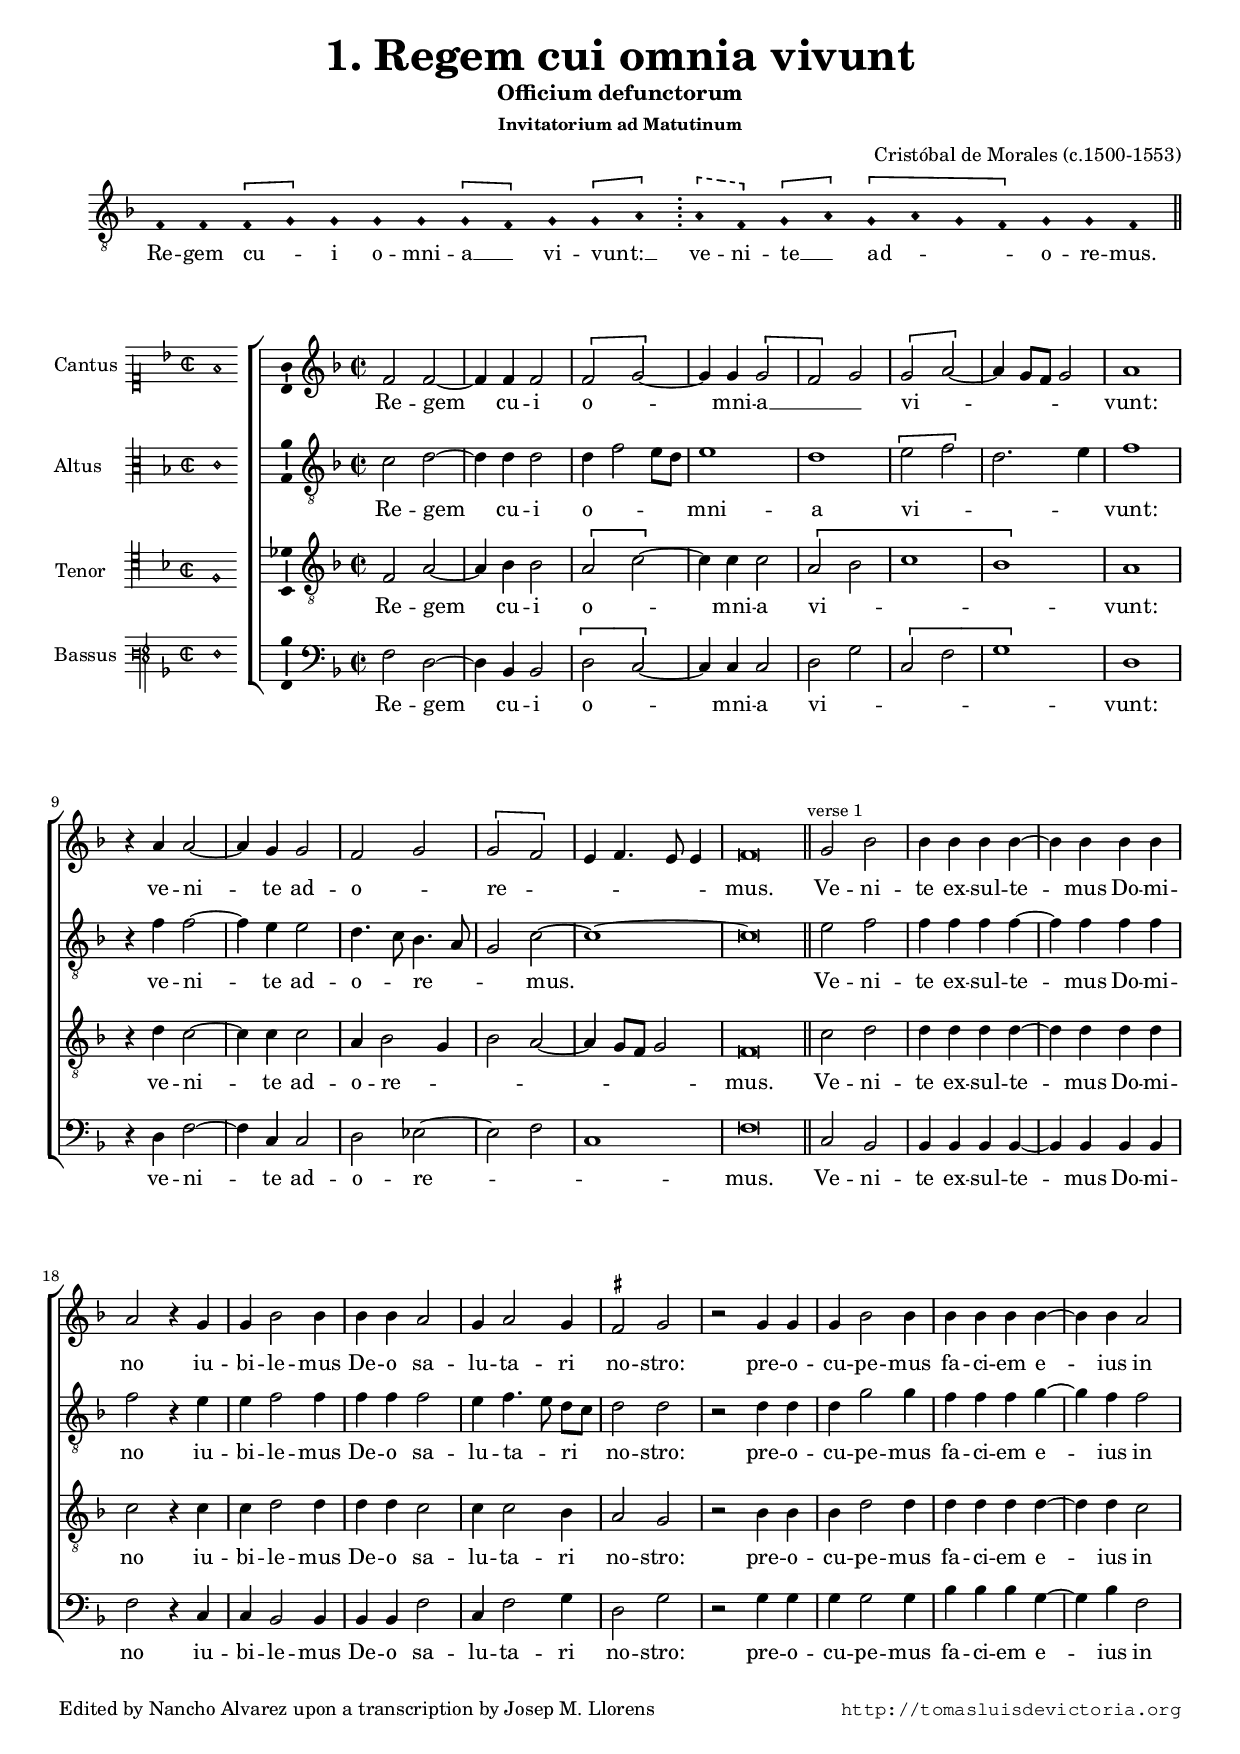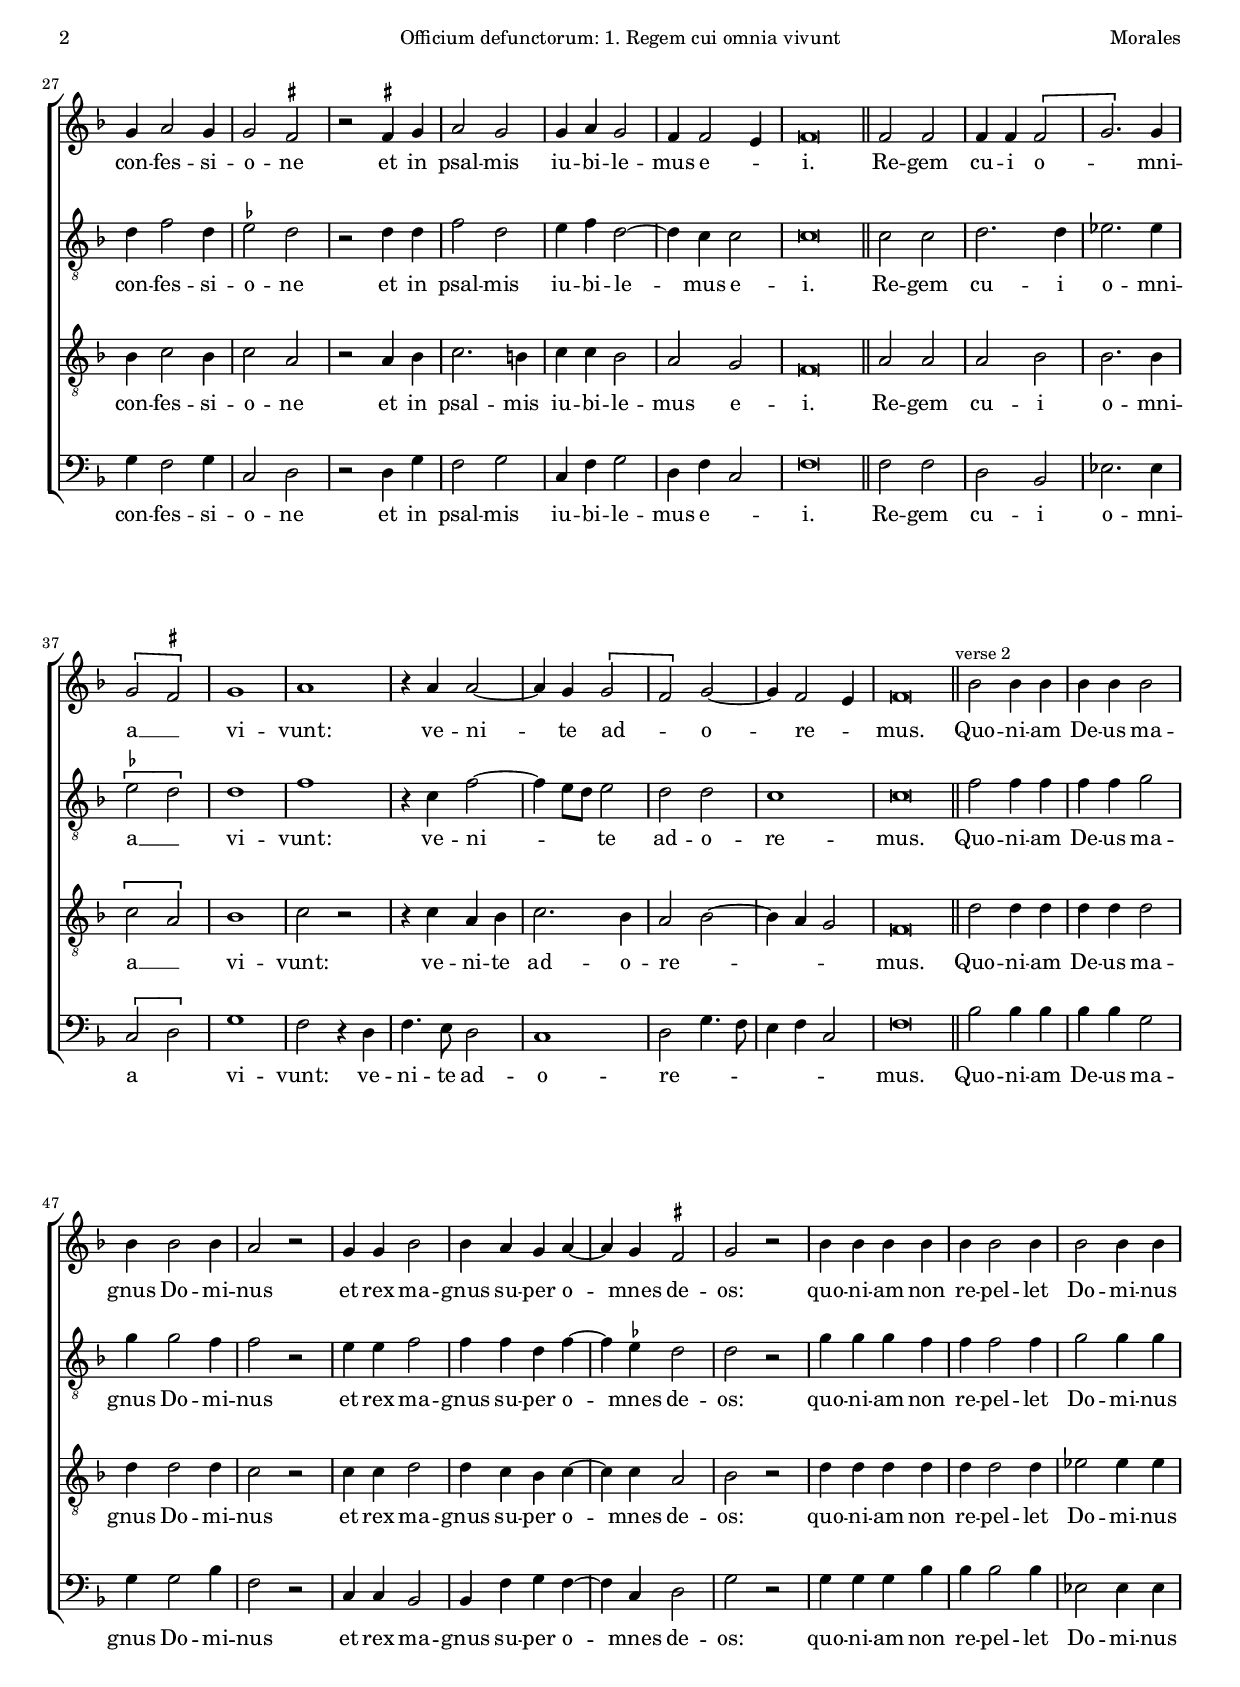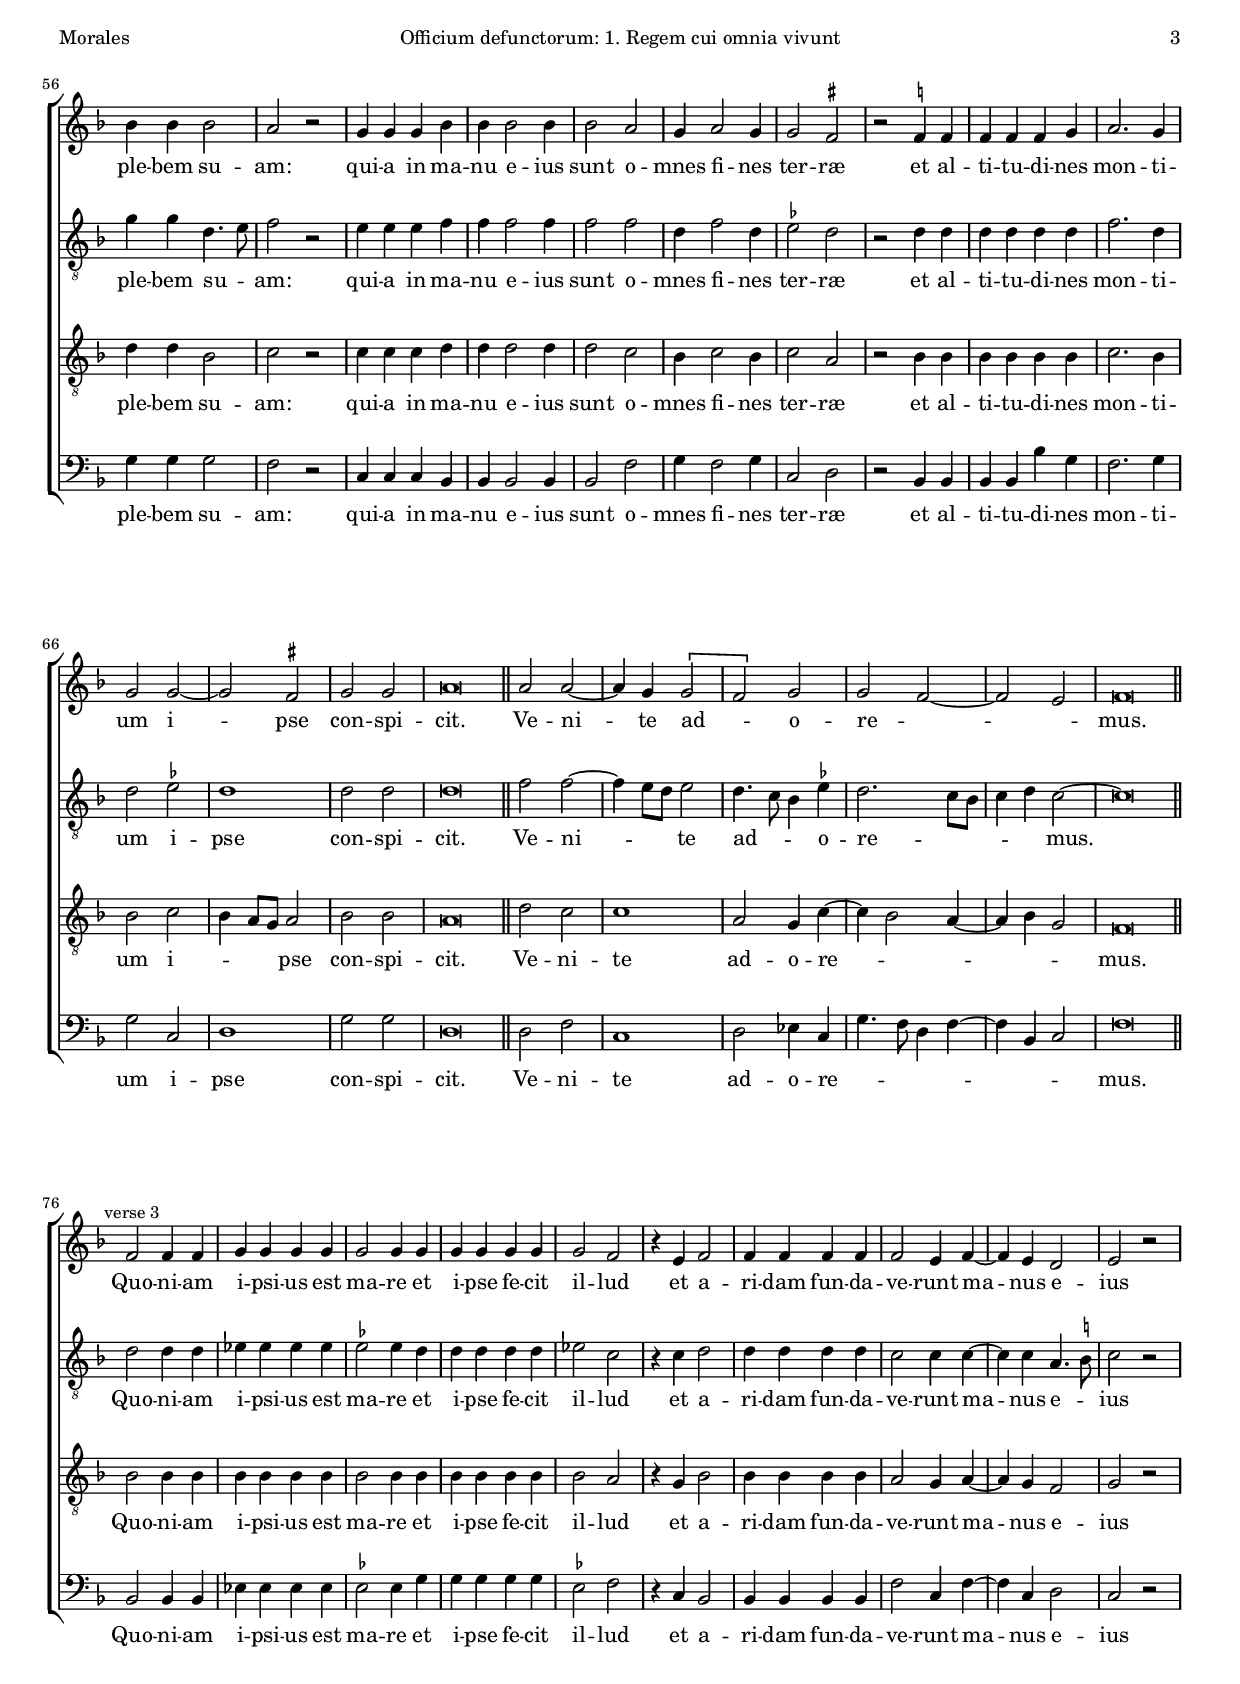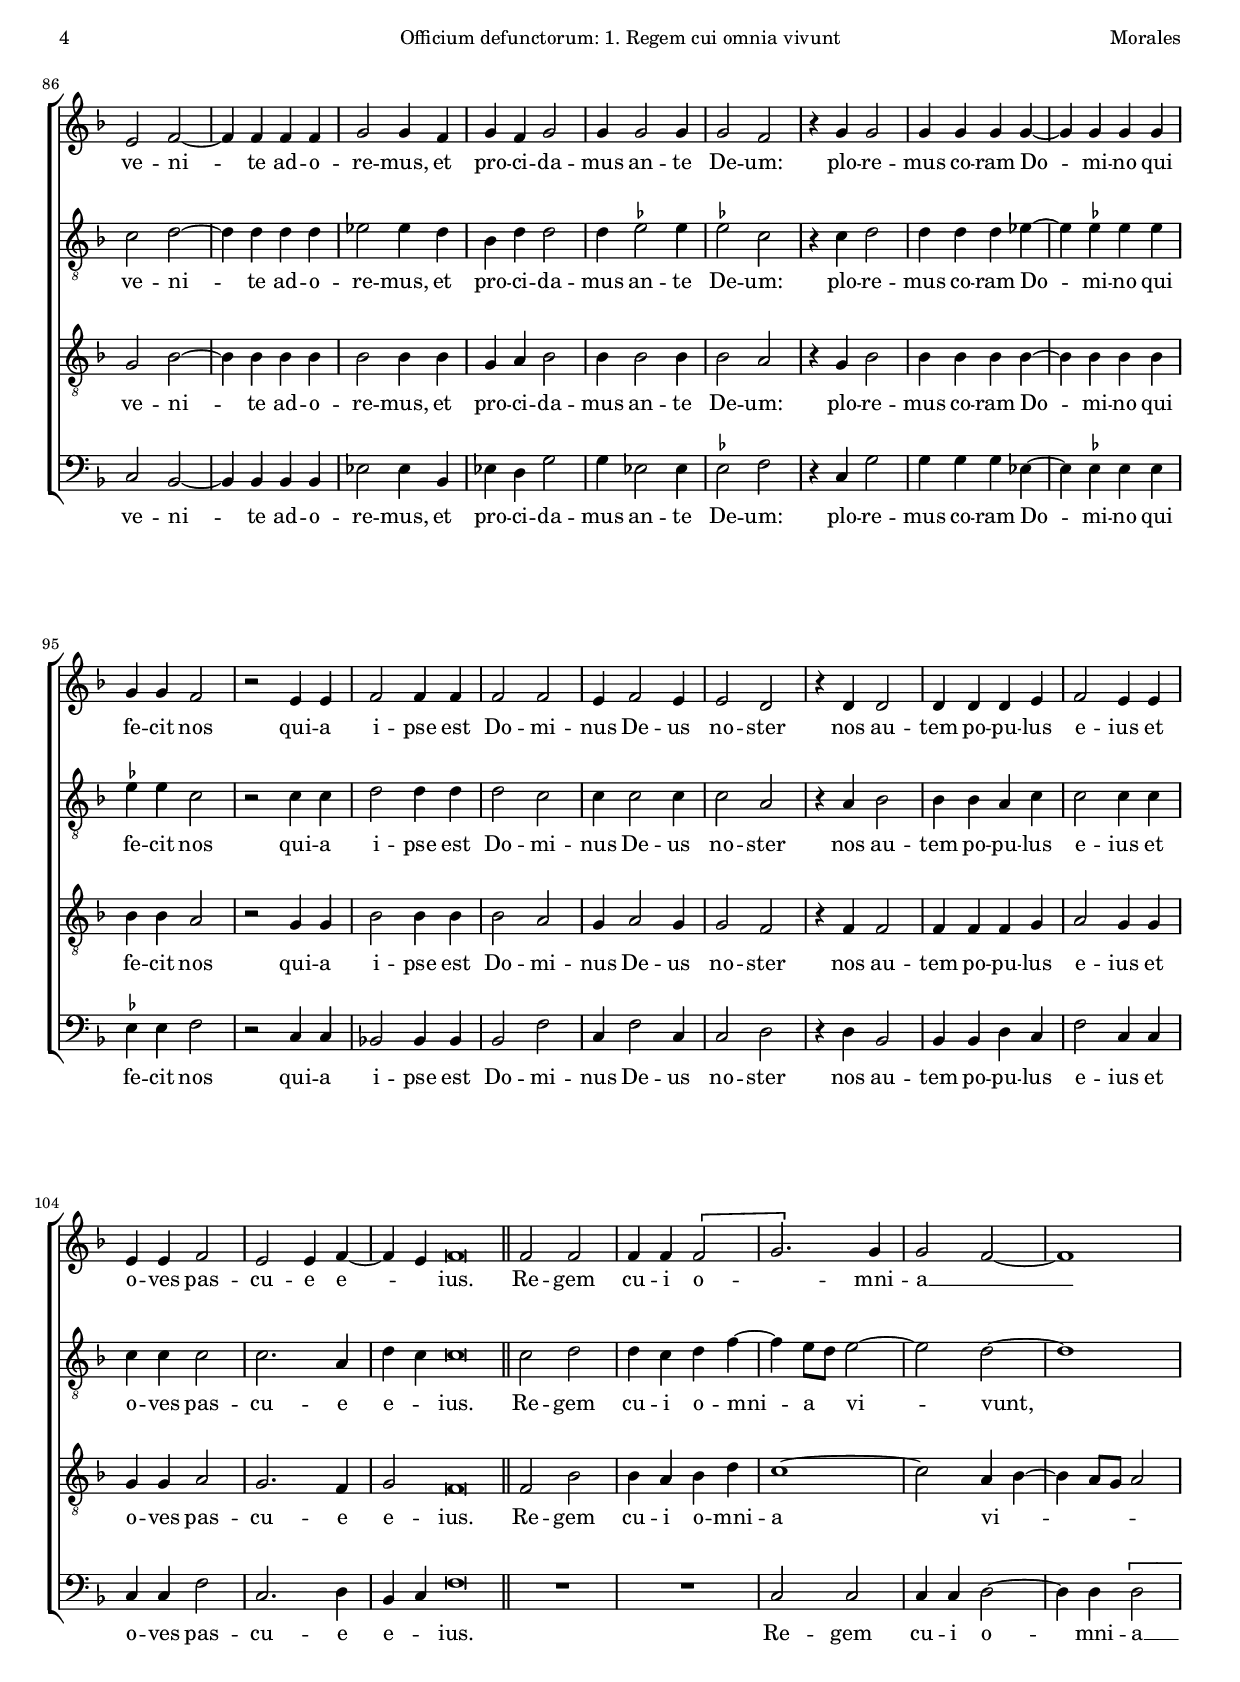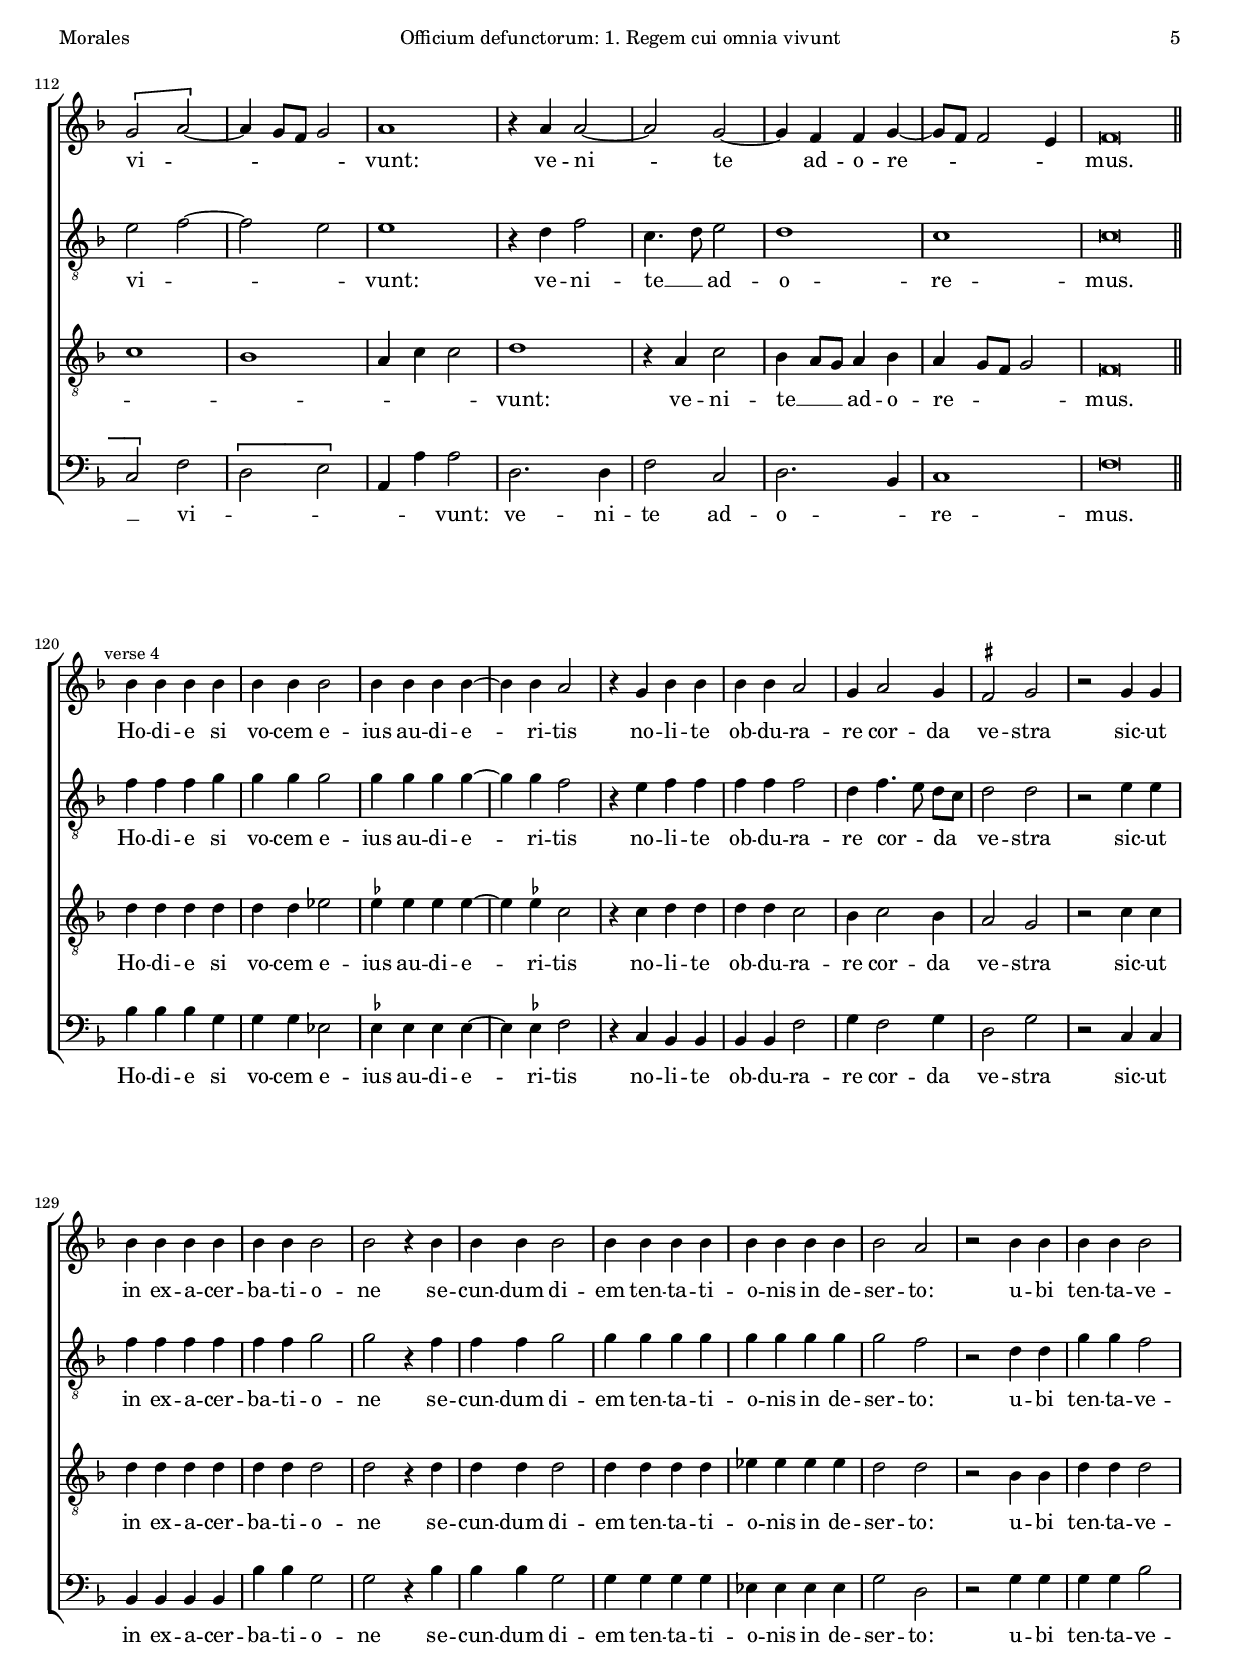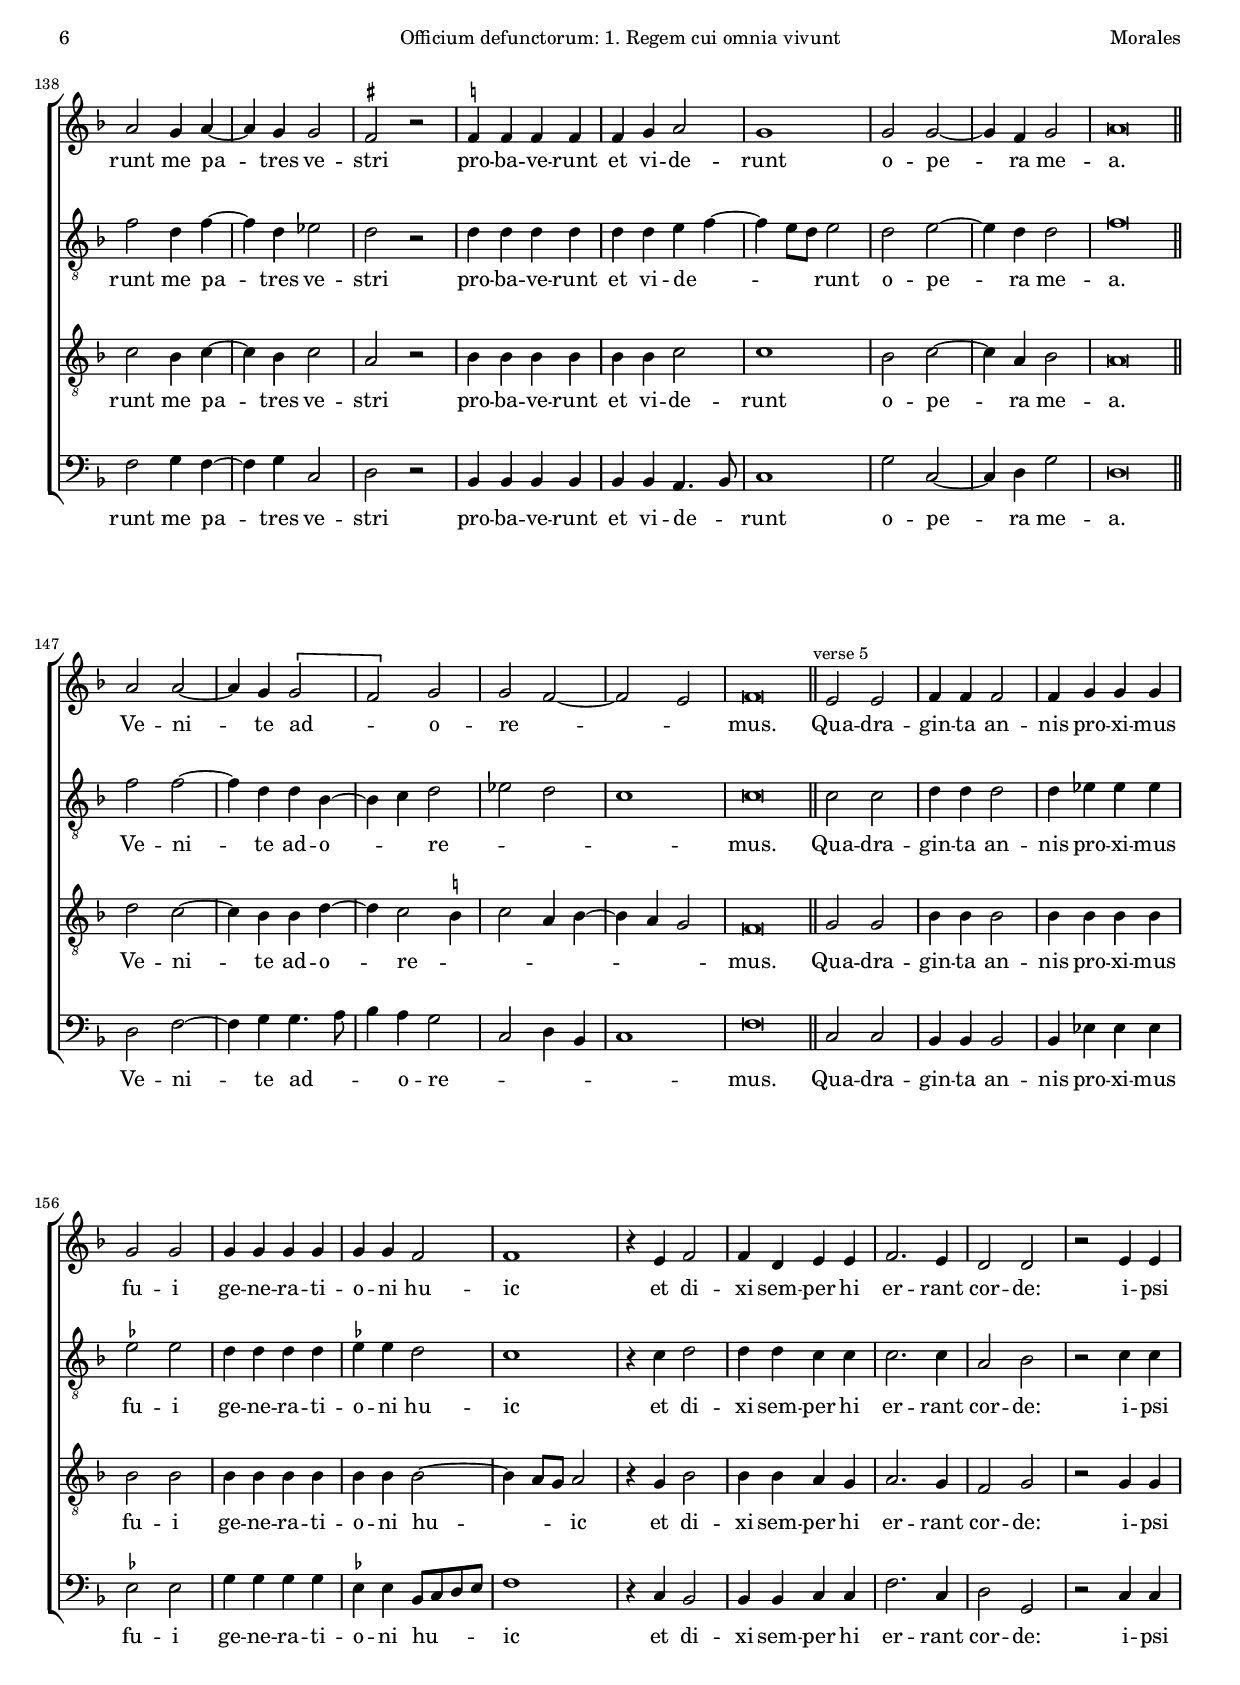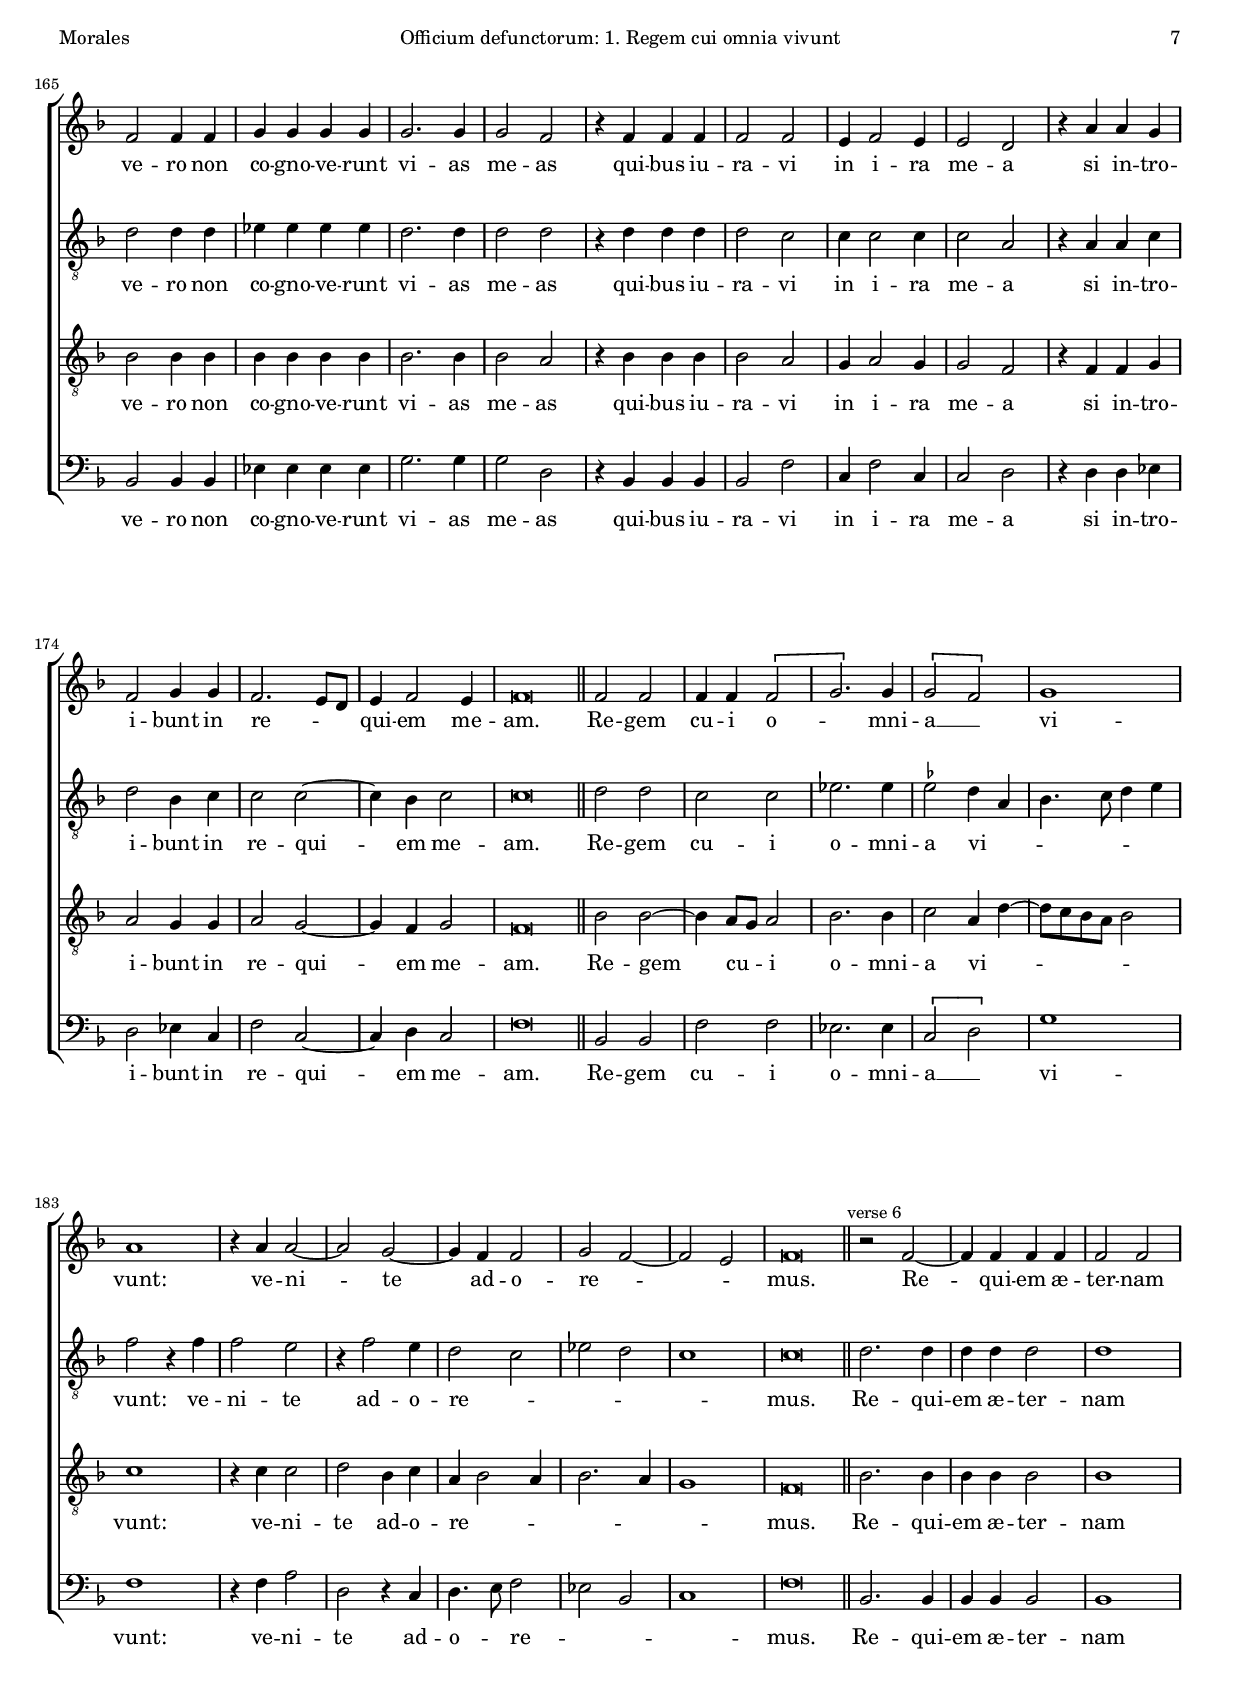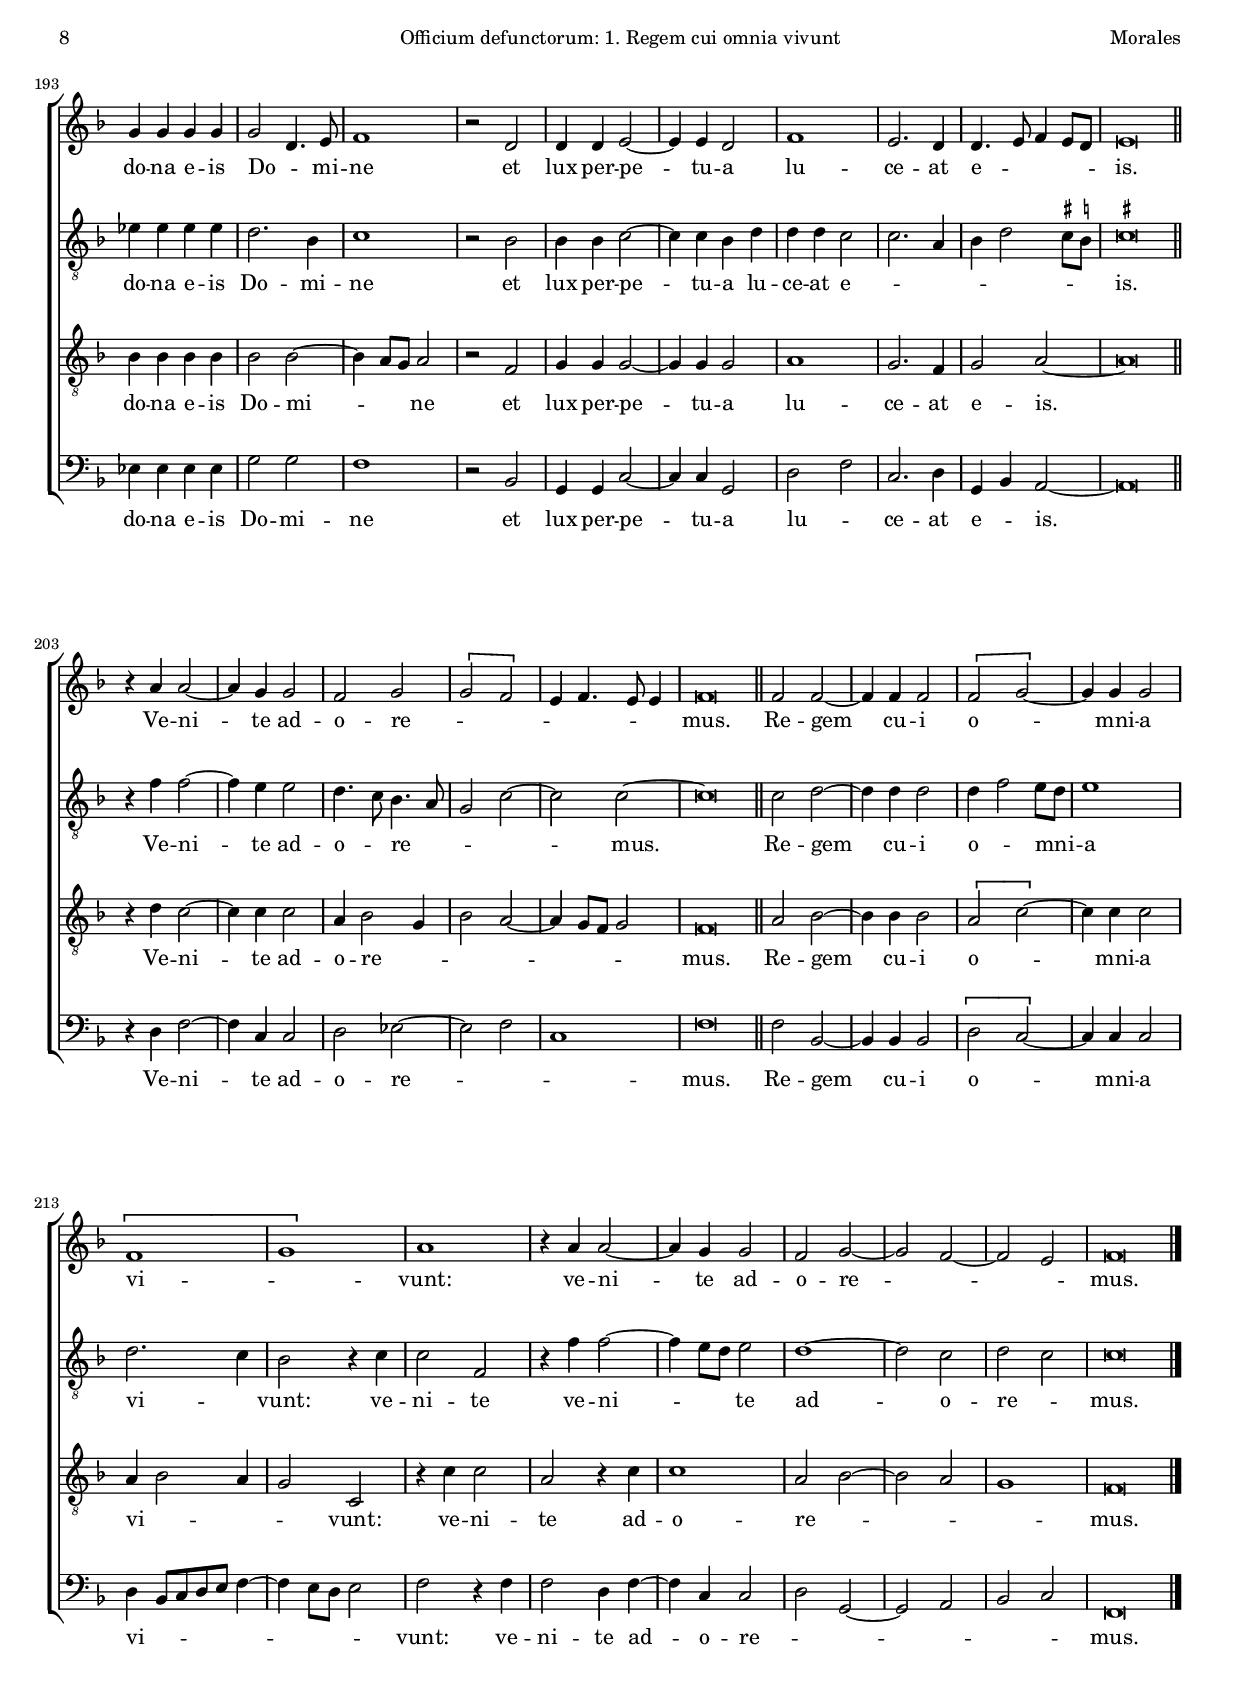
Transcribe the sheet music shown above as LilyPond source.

\version "2.22.0"

#(set-default-paper-size "a4")
#(set-global-staff-size 16.7)
#(ly:set-option 'point-and-click #f)
%mobile -s15.5 -i3.2

italicas=\override LyricText.font-shape = #'italic
rectas=\override LyricText.font-shape = #'upright
ss=\once \set suggestAccidentals = ##t
incipitwidth = 19
mtempo={\tempo 4 = 110}
mtempob={\tempo 4 = 55}
mt=#(define-music-function (offset) (number?) ; move lyric text
      #{ \once \override LyricText.X-offset = -$offset #})

htitle="Officium defunctorum: 1. Regem cui omnia vivunt"
hcomposer="Morales"

\header {
	title=\markup{\fontsize #3 "1. Regem cui omnia vivunt"}
	subtitle="Officium defunctorum"
	subsubtitle=\markup{"Invitatorium ad Matutinum" \vspace #1 }
	composer="Cristóbal de Morales (c.1500-1553)"
        pdfauthor=\composer
	%opus="(-)"
	%poet=\markup{}
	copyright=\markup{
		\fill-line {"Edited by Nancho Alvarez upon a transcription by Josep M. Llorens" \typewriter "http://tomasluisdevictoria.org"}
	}
%	tagline=""
}

%tablet \markup{\null \vspace #2 }

\score {\transpose c' c' {
<<
         \new Voice = "canto" {
                 \override Staff.TimeSignature.stencil = #'()
                 \override Stem.transparent = ##t
                 \set Score.timing = ##f
                 \override NoteHead.style = #'neomensural         
                 \clef "G_8" 
                 \key f \major % \key c
                 f4 f \[f g\] g g g \[g f\] g \[g a\] \bar ";"
                 \once \override LigatureBracket.style=#'dashed-line
                 \[a f\] \[g a\] \[g a g f\] g g f \bar "||"
               
         }
         \new Lyrics \lyricsto "canto" {
                 Re -- gem cu -- _ i o -- mni -- a __ _ vi -- vunt: __ _
                 ve -- ni -- te __ _ ad -- _ _ _ o -- re -- mus.
         }
>>
        }%transpose

\layout {
        \override LigatureBracket.padding = #1
        line-width=19\cm 
        indent=0.5\cm
        %tablet line-width=16\cm
        ragged-right = ##f
}
}

%tablet \pageBreak


global={\key f \major \time 2/2
        \skip 1*14 \bar "||"
        \override Score.RehearsalMark.self-alignment-X=#LEFT
        \mark \markup{\fontsize #-3 "verse 1"}
        \skip 1*19 \bar "||"
        \skip 1*11 \bar "||"
        \mark \markup{\fontsize #-3 "verse 2"}
        \skip 1*25 \bar "||"
        \skip 1*6 \bar "||"
        \break
        \mark \markup{\fontsize #-3 "verse 3"}
        \skip 1*31 \bar "||"
        \skip 1*13 \bar "||"
        \break
        \mark \markup{\fontsize #-3 "verse 4"}
        \skip 1*27 \bar "||"
        \skip 1*6 \bar "||"
        \mark \markup{\fontsize #-3 "verse 5"}
        \skip 1*25 \bar "||"
        \skip 1*12 \bar "||"
        \mark \markup{\fontsize #-3 "verse 6"}
        \skip 1*13 \bar "||"
        \break
        \skip 1*6 \bar "||"
        \skip 1*13 \bar "||"
	\bar "|."
}


cantus=\relative c'{
	f2 f ~
	f4 f f2
	\[f g ~ \]
	g4 g \[g2
	f\] g
	\[g a ~ \]
	a4 g8 f g2
	a1
	r4 a a2 ~
	a4 g g2
	f g
	\[g f\]
	e4 f4. e8 e4
	f\breve*1/2 % CSIC pone a veces \breve, 1, con o sin calderon
	g2 bes
	bes4 bes bes bes ~
	bes bes bes bes
	a2 r4 g
	g bes2 bes4
	bes bes a2
	g4 a2 g4
	\ss fis2 g
	r2 g4 g
	g4 bes2 bes4
	bes bes bes bes ~
	bes bes a2
	g4 a2 g4
	g2 \ss fis2
	r2 \ss fis4 g
	a2 g
	g4 a g2
	f4 f2 e4
	f\breve*1/2
	f2 f
	f4 f \[f2
	g2.\] g4
	\[g2 \ss fis\]
	g1
	a
	r4 a a2 ~
	a4 g \[g2
	f\] g ~
	g4 f2 e4
	f\breve*1/2
	bes2 bes4 bes
	bes4 bes bes2
	bes4 bes2 bes4
	a2 r
	g4 g bes2
	bes4 a g a ~
	a g \ss fis2
	g2 r
	bes4 bes bes bes
	bes bes2 bes4
	bes2 bes4 bes
	bes bes bes2
	a2 r
	g4 g g bes
	bes bes2 bes4
	bes2 a
	g4 a2 g4
	g2 \ss fis
	r2 \ss f!4 f
	f f f g
	a2. g4
	g2 g ~
	g \ss fis
	g2 g
	a\breve*1/2
	a2 a ~
	a4 g \[g2
	f\] g
	g f ~
	f e
	f\breve*1/2
	f2 f4 f
	g g g g
	g2 g4 g
	g g g g
	g2 f
	r4 e f2
	f4 f f f
	f2 e4 f ~
	f4 e d2
	e2 r \break
	e2 f ~
	f4 f f f
	g2 g4 f
	g f g2
	g4 g2 g4
	g2 f
	r4 g g2
	g4 g g g ~
	g g g g
	g g f2
	r2 e4 e
	f2 f4 f
	f2 f
	e4 f2 e4
	e2 d
	r4 d d2
	d4 d d e
	f2 e4 e
	e e f2
	e e4 f ~
	f e \mtempob f\breve*1/4 \mtempo % 2 con calderon
	f2 f
	f4 f \[f2
	g2.\] g4
	g2 f ~
	f1
	\[g2 a ~ \]
	a4 g8 f g2
	a1
	r4 a a2 ~
	a g ~
	g4 f f g ~
	g8 f f2 e4
	f\breve*1/2
	bes4 bes bes bes
	bes bes bes2
	bes4 bes bes bes ~
	bes bes a2
	r4 g bes bes 
	bes bes a2
	g4 a2 g4
	\ss fis2 g
	r2 g4 g
	bes bes bes bes
	bes bes bes2
	bes2 r4 bes 
	bes bes bes2
	bes4 bes bes bes
	bes bes bes bes
	bes2 a
	r2 bes4 bes
	bes bes bes2
	a2 g4 a ~
	a g g2
	\ss fis2 r
	\ss f!4 f f f
	f g a2
	g1
	g2 g ~
	g4 f g2
	a\breve*1/2
	a2 a ~
	a4 g \[g2
	f\] g
	g2 f ~
	f e
	f\breve*1/2
	e2 e
	f4 f f2
	f4 g g g
	g2 g
	g4 g g g
	g g f2
	f1
	r4 e f2
	f4 d e e
	f2. e4
	d2 d
	r2 e4 e
	f2 f4 f
	g g g g
	g2. g4
	g2 f
	r4 f f f
	f2 f
	e4 f2 e4
	e2 d
	r4 a' a g
	f2 g4 g
	f2. e8 d
	e4 f2 e4
	f\breve*1/2
	f2 f
	f4 f \[f2
	g2.\] g4
	\[g2 f\]
	g1
	a
	r4 a a2 ~
	a2 g ~
	g4 f f2
	g f ~
	f e
	f\breve*1/2
	r2 f ~
	f4 f f f
	f2 f
	g4 g g g
	g2 d4. e8
	f1
	r2 d
	d4 d e2 ~
	e4 e d2
	f1
	e2. d4
	d4. e8 f4 e8 d
	e\breve*1/2
	r4 a a2 ~
	a4 g g2
	f2 g
	\[g2 f\]
	e4 f4. e8 e4
	f\breve*1/2
	f2 f ~
	f4 f f2
	\[f2 g ~ \]
	g4 g g2
	\[f1
	g\]
	a1
	r4 a a2 ~
	a4 g g2
	f2 g ~
	g f ~
	f e
	f\breve*1/2
}

altus=\relative c'{
	c2 d ~
	d4 d d2
	d4 f2 e8 d
	e1
	d
	\[e2 f\]
	d2. e4
	f1
	r4 f f2 ~
	f4 e e2
	d4. c8 bes4. a8
	g2 c ~
	c1 ~
	c\breve*1/2
	e2 f 
	f4 f f f ~
	f f f f
	f2 r4 e
	e f2 f4
	f f f2
	e4 f4. e8 d[ c] 
	d2 d
	r2 d4 d
	d g2 g4
	f4 f f g ~
	g4 f f2
	d4 f2 d4
	\ss ees2 d % CSIC e2
	r2 d4 d
	f2 d
	e4 f d2 ~
	d4 c c2
	c\breve*1/2
	c2 c
	d2. d4
	ees2. ees4
	\[\ss ees2 d\]
	d1
	f1
	r4 c f2 ~
	f4 e8 d e2
	d d
	c1
	c\breve*1/2
	f2 f4 f
	f f g2
	g4 g2 f4
	f2 r
	e4 e f2
	f4 f d f ~
	f \ss ees d2
	d2 r
	g4 g g f
	f f2 f4
	g2 g4 g
	g g d4. e8 
	f2 r
	e4 e e f
	f f2 f4
	f2 f
	d4 f2 d4
	\ss ees2 d % CSIC e2
	r2 d4 d
	d d d d
	f2. d4
	d2 \ss ees
	d1
	d2 d
	d\breve*1/2
	f2 f ~
	f4 e8 d e2
	d4. c8 bes4 \ss ees4
	d2. c8 bes
	c4 d c2 ~
	c\breve*1/2
	d2 d4 d
	ees4 ees ees ees
	\ss ees2 ees4 d
	d d d d
	ees2 c
	r4 c d2
	d4 d d d 
	c2 c4 c ~
	c4 c a4. \ss b8
	c2 r2
	c2 d ~
	d4 d d d
	ees2 ees4 d
	bes4 d d2
	d4 \ss ees2 ees4
	\ss ees2 c
	r4 c d2
	d4 d d ees ~
	ees \ss ees ees ees
	\ss ees ees c2 % CSIC escribe bemol en cada compas
	r2 c4 c
	d2 d4 d
	d2 c
	c4 c2 c4
	c2 a
	r4 a bes2
	bes4 bes a c
	c2 c4 c
	c c c2
	c2. a4
	d c c\breve*1/4
	c2 d
	d4 c d f ~
	f e8 d e2 ~
	e d ~
	d1
	e2 f ~
	f e
	e1
	r4 d f2
	c4. d8 e2
	d1
	c
	c\breve*1/2
	f4 f f g
	g g g2
	g4 g g g ~
	g g f2
	r4 e f f
	f f f2
	d4 f4. e8 d[ c]
	d2 d
	r2 e4 e
	f f f f
	f f g2
	g2 r4 f
	f f g2
	g4 g g g
	g g g g
	g2 f
	r2 d4 d
	g g f2
	f d4 f ~
	f d ees2
	d2 r
	d4 d d d
	d d e f ~
	f e8 d e2
	d2 e ~
	e4 d d2
	f\breve*1/2
	f2 f ~
	f4 d d bes ~
	bes c d2
	ees d
	c1
	c\breve*1/2
	c2 c
	d4 d d2
	d4 ees ees ees
	\ss ees2 ees
	d4 d d d
	\ss ees4 ees d2
	c1
	r4 c d2
	d4 d c c
	c2. c4
	a2 bes
	r2 c4 c
	d2 d4 d
	ees ees ees ees
	d2. d4
	d2 d
	r4 d d d
	d2 c
	c4 c2 c4
	c2 a
	r4 a a c
	d2 bes4 c
	c2 c ~
	c4 bes c2
	c\breve*1/2
	d2 d
	c c
	ees2. ees4
	\ss ees2 d4 a
	bes4. c8 d4 e
	f2 r4 f
	f2 e
	r4 f2 e4
	d2 c
	ees2 d
	c1
	c\breve*1/2
	d2. d4
	d d d2
	d1
	ees4 ees ees ees
	d2. bes4
	c1
	r2 bes
	bes4 bes c2 ~
	c4 c bes d
	d d c2
	c2. a4
	bes4 d2 \ss cis8 \ss b
	\ss cis\breve*1/2
	r4 f f2 ~
	f4 e e2
	d4. c8 bes4. a8
	g2 c ~
	c c ~
	c\breve*1/2
	c2 d ~
	d4 d d2
	d4 f2 e8 d
	e1
	d2. c4
	bes2 r4 c
	c2 f,
	r4 f' f2 ~
	f4 e8 d e2
	d1 ~
	d2 c
	d c
	c\breve*1/2
}

tenor=\relative c{
	f2 a ~
	a4 bes bes2
	\[a c ~ \]
	c4 c c2
	\[a2 bes
	c1
	bes\]
	a1
	r4 d c2 ~
	c4 c c2
	a4 bes2 g4
	bes2 a ~
	a4 g8 f g2
	f\breve*1/2
	c'2 d
	d4 d d d ~
	d d d d
	c2 r4 c
	c d2 d4
	d d c2
	c4 c2 bes4
	a2 g
	r2 bes4 bes
	bes d2 d4
	d d d d ~
	d d c2
	bes4 c2 bes4
	c2 a
	r2 a4 bes
	c2. b4 % Pedrell bes4, CSIC b4
	c c bes2
	a2 g
	f\breve*1/2
	a2 a
	a bes
	bes2. bes4
	\[c2 a\]
	bes1
	c2 r
	r4 c a bes % CSIC \ss b
	c2. bes4
	a2 bes ~
	bes4 a g2
	f\breve*1/2 
	d'2 d4 d
	d d d2
	d4 d2 d4
	c2 r
	c4 c d2
	d4 c bes c ~
	c c a2
	bes2 r
	d4 d d d
	d4 d2 d4
	ees2 ees4 ees
	d d bes2
	c r
	c4 c c d
	d d2 d4
	d2 c
	bes4 c2 bes4
	c2 a
	r2 bes4 bes
	bes bes bes bes
	c2. bes4
	bes2 c
	bes4 a8 g a2
	bes2 bes
	a\breve*1/2
	d2 c
	c1
	a2 g4 c ~
	c4 bes2 a4 ~
	a bes g2
	f\breve*1/2
	bes2 bes4 bes
	bes bes bes bes
	bes2 bes4 bes
	bes bes bes bes
	bes2 a
	r4 g bes2
	bes4 bes bes bes
	a2 g4 a ~
	a4 g f2
	g2 r
	g2 bes ~
	bes4 bes bes bes
	bes2 bes4 bes
	g a bes2
	bes4 bes2 bes4
	bes2 a
	r4 g bes2
	bes4 bes bes bes ~
	bes bes bes bes
	bes bes a2
	r2 g4 g
	bes2 bes4 bes
	bes2 a
	g4 a2 g4
	g2 f
	r4 f f2
	f4 f f g
	a2 g4 g
	g g a2
	g2. f4
	g2 f\breve*1/4
	f2 bes
	bes4 a bes d 
	c1 ~
	c2 a4 bes ~
	bes4 a8 g a2
	c1
	bes % CSIC \ss b
	a4 c c2
	d1
	r4 a c2
	bes4 a8 g a4 bes
	a g8 f g2
	f\breve*1/2
	d'4 d d d
	d d ees2
	\ss ees4 ees ees ees ~
	ees \ss ees c2
	r4 c d d
	d d c2
	bes4 c2 bes4
	a2 g
	r2 c4 c
	d d d d
	d d d2
	d r4 d
	d d d2
	d4 d d d
	ees4 ees ees ees
	d2 d
	r2 bes4 bes
	d d d2
	c2 bes4 c ~
	c bes c2
	a2 r
	bes4 bes bes bes
	bes bes c2
	c1
	bes2 c ~
	c4 a bes2
	a\breve*1/2
	d2 c ~
	c4 bes bes d ~
	d c2 \ss b4
	c2 a4 bes ~
	bes4 a g2
	f\breve*1/2
	g2 g
	bes4 bes bes2
	bes4 bes bes bes
	bes2 bes
	bes4 bes bes bes
	bes4 bes bes2 ~
	bes4 a8 g a2
	r4 g bes2
	bes4 bes a g
	a2. g4
	f2 g
	r2 g4 g
	bes2 bes4 bes
	bes bes bes bes
	bes2. bes4
	bes2 a
	r4 bes bes bes
	bes2 a
	g4 a2 g4
	g2 f
	r4 f f g
	a2 g4 g
	a2 g ~
	g4 f g2
	f\breve*1/2
	bes2 bes ~
	bes4 a8 g a2
	bes2. bes4
	c2 a4 d ~
	d8 c bes a bes2
	c1
	r4 c c2
	d2 bes4 c
	a bes2 a4
	bes2. a4
	g1
	f\breve*1/2
	bes2. bes4
	bes4 bes bes2
	bes1
	bes4 bes bes bes
	bes2 bes ~
	bes4 a8 g a2
	r2 f
	g4 g g2 ~
	g4 g g2
	a1
	g2. f4
	g2 a ~
	a\breve*1/2
	r4 d c2 ~
	c4 c c2
	a4 bes2 g4
	bes2 a ~
	a4 g8 f g2
	f\breve*1/2
	a2 bes ~
	bes4 bes bes2
	\[a2 c ~ \]
	c4 c c2
	a4 bes2 a4
	g2 c,
	r4 c' c2
	a2 r4 c
	c1
	a2 bes ~
	bes a 
	g1
	f\breve*1/2
}

bassus=\relative c{
	f2 d ~
	d4 bes bes2
	\[d2 c ~ \]
	c4 c c2
	d2 g
	\[c, f
	g1\]
	d1
	r4 d f2 ~
	f4 c c2
	d ees ~
	ees f
	c1
	f\breve*1/2
	c2 bes
	bes4 bes bes bes ~
	bes bes bes bes
	f'2 r4 c
	c bes2 bes4
	bes bes f'2
	c4 f2 g4
	d2 g
	r2 g4 g
	g g2 g4
	bes bes bes g ~
	g bes f2
	g4 f2 g4
	c,2 d
	r2 d4 g
	f2 g
	c,4 f g2
	d4 f c2
	f\breve*1/2
	f2 f
	d bes
	ees2. ees4
	\[c2 d\]
	g1
	f2 r4 d
	f4. e8 d2
	c1
	d2 g4. f8
	e4 f c2 % CSIC \ss ees4
	f\breve*1/2
	bes2 bes4 bes
	bes bes g2
	g4 g2 bes4
	f2 r
	c4 c bes2
	bes4 f' g f ~
	f c d2 
	g2 r
	g4 g g bes
	bes bes2 bes4
	ees,2 ees4 ees
	g g g2
	f2 r
	c4 c c bes
	bes bes2 bes4
	bes2 f'
	g4 f2 g4
	c,2 d
	r2 bes4 bes
	bes bes bes' g
	f2. g4
	g2 c,
	d1
	g2 g
	d\breve*1/2
	d2 f
	c1
	d2 ees4 c
	g'4. f8 d4 f ~
	f bes, c2
	f\breve*1/2
	bes,2 bes4 bes
	ees ees ees ees
	\ss ees2 ees4 g
	g g g g
	\ss ees2 f
	r4 c bes2
	bes4 bes bes bes
	f'2 c4 f ~
	f4 c d2
	c2 r
	c bes ~
	bes4 bes bes bes
	ees2 ees4 bes
	ees d g2
	g4 ees2 ees4
	\ss ees2 f
	r4 c g'2
	g4 g g ees ~
	ees \ss ees ees ees
	\ss ees ees f2
	r2 c4 c
	bes!2 bes4 bes
	bes2 f'
	c4 f2 c4
	c2 d
	r4 d bes2
	bes4 bes d c
	f2 c4 c
	c c f2
	c2. d4
	bes4 c f\breve*1/4
	R1*2
	c2 c
	c4 c d2 ~
	d4 d \[d2
	c\] f
	\[d2 e\]
	a,4 a' a2
	d,2. d4
	f2 c
	d2. bes4
	c1
	f\breve*1/2
	bes4 bes bes g
	g g ees2
	\ss ees4 ees ees ees ~
	ees \ss ees f2
	r4 c bes bes
	bes bes f'2
	g4 f2 g4
	d2 g
	r2 c,4 c
	bes bes bes bes
	bes' bes g2
	g2 r4 bes
	bes bes g2
	g4 g g g
	ees ees ees ees 
	g2 d
	r2 g4 g
	g g bes2
	f g4 f ~
	f g c,2
	d2 r
	bes4 bes bes bes
	bes bes a4. bes8 
	c1
	g'2 c, ~
	c4 d g2
	d\breve*1/2
	d2 f ~
	f4 g g4. a8
	bes4 a g2
	c,2 d4 bes
	c1
	f\breve*1/2
	c2 c
	bes4 bes bes2
	bes4 ees ees ees
	\ss ees2 ees
	g4 g g g
	\ss ees4 ees bes8 c d ees % CSIC \ss e
	f1
	r4 c bes2
	bes4 bes c c
	f2. c4
	d2 g,2
	r2 c4 c
	bes2 bes4 bes
	ees ees ees ees
	g2. g4
	g2 d
	r4 bes bes bes
	bes2 f'
	c4 f2 c4
	c2 d
	r4 d d ees
	d2 ees4 c
	f2 c ~
	c4 d c2
	f\breve*1/2
	bes,2 bes
	f' f
	ees2. ees4
	\[c2 d\]
	g1
	f
	r4 f a2
	d,2 r4 c
	d4. e8 f2
	ees2 bes
	c1
	f\breve*1/2
	bes,2. bes4
	bes bes bes2
	bes1
	ees4 ees ees ees
	g2 g
	f1
	r2 bes,
	g4 g c2 ~ % CSIC g4 f c'2 ~
	c4 c g2
	d'2 f
	c2. d4
	g,4 bes a2 ~
	a\breve*1/2
	r4 d f2 ~
	f4 c c2
	d ees ~
	ees f
	c1
	f\breve*1/2
	f2 bes, ~
	bes4 bes bes2
	\[d2 c ~ \]
	c4 c c2
	d4 bes8[ c d e] f4 ~
	f e8 d e2
	f2 r4 f
	f2 d4 f ~
	f c c2
	d g, ~
	g a
	bes c
	f,\breve*1/2
}

textocantus=\lyricmode{
Re -- gem cu -- i o -- _ mni -- a __ _ _ vi -- _ _ _ _ vunt:
ve -- ni -- te ad -- o -- _ re -- _ _ _ _ _ mus.
Ve -- ni -- te ex -- sul -- te -- mus Do -- mi -- no
iu -- bi -- le -- mus De -- o sa -- lu -- ta -- ri no -- stro:
pre -- o -- cu -- pe -- mus fa -- ci -- em e -- ius
in con -- fes -- si -- o -- ne
et in psal -- mis iu -- bi -- le -- mus e -- _ i.
Re -- gem cu -- i o -- _ mni -- a __ _ vi -- vunt:
ve -- ni -- te ad -- _ o -- re -- _ mus.
Quo -- ni -- am De -- us ma -- gnus Do -- mi -- nus
et rex ma -- gnus su -- per o -- mnes de -- os:
quo -- ni -- am non re -- pel -- let Do -- mi -- nus
ple -- bem su -- am:
qui -- a in ma -- nu e -- ius sunt 
o -- mnes fi -- nes ter -- ræ
et al -- ti -- tu -- di -- nes mon -- ti -- um
i -- pse con -- spi -- cit.
Ve -- ni -- te ad -- _ o -- re -- _ _ mus.
Quo -- ni -- am i -- psi -- us est ma -- re
et i -- pse fe -- cit il -- lud
et a -- ri -- dam fun -- da -- ve -- runt ma -- nus e -- ius
ve -- ni -- te ad -- o -- re -- mus,
et pro -- ci -- da -- mus an -- te De -- um:
plo -- re -- mus co -- ram Do -- mi -- no qui fe -- cit nos
qui -- a i -- pse est Do -- mi -- nus De -- us no -- ster
nos au -- tem po -- pu -- lus e -- ius
et o -- ves pas -- cu -- e e -- _ ius.
Re -- gem cu -- i o -- _ mni -- a __ _ vi -- _ _ _ _ \mt #1.5 vunt:
ve -- ni -- te ad -- o -- re -- _ _ _ mus.
Ho -- di -- e si vo -- cem e -- ius au -- di -- e -- ri -- tis
no -- li -- te ob -- du -- ra -- re cor -- da ve -- stra
sic -- ut in ex -- a -- cer -- ba -- ti -- o -- ne
se -- cun -- dum di -- em ten -- ta -- ti -- o -- nis
in de -- ser -- to:
u -- bi ten -- ta -- ve -- runt me pa -- tres ve -- stri
pro -- ba -- ve -- runt et vi -- de -- runt
o -- pe -- ra me -- a.
Ve -- ni -- te ad -- _ o -- re -- _ _ mus.
Qua -- dra -- gin -- ta an -- nis pro -- xi -- mus fu -- i 
ge -- ne -- ra -- ti -- o -- ni hu -- ic
et di -- xi sem -- per hi er -- rant cor -- de:
i -- psi ve -- ro non co -- gno -- ve -- runt vi -- as me -- as
qui -- bus iu -- ra -- vi in i -- ra me -- a
si in -- tro -- i -- bunt in re -- _ _ qui -- em me -- am.
Re -- gem cu -- i o -- _ mni -- a __ _ vi -- \mt #1.5 vunt:
ve -- ni -- te ad -- o -- re -- _ _ mus.
Re -- qui -- em æ -- ter -- nam
do -- na e -- is Do -- _ mi -- ne
et lux per -- pe -- tu -- a lu -- ce -- at e -- _ _ _ _ is.
Ve -- ni -- te ad -- o -- re -- _ _ _ _ _ _ mus.
Re -- gem cu -- i o -- _ mni -- a vi -- _ vunt:
ve -- ni -- te ad -- o -- re -- _ _ mus.
}

textoaltus=\lyricmode{
Re -- gem cu -- i o -- _ _ _ mni -- a vi -- _ _ _ vunt:
ve -- ni -- te ad -- o -- _ re -- _ _ \mt #.5 mus.
Ve -- ni -- te ex -- sul -- te -- mus Do -- mi -- no
iu -- bi -- le -- mus De -- o sa -- lu -- ta -- _ ri _ no -- stro:
pre -- o -- cu -- pe -- mus fa -- ci -- em e -- ius
in con -- fes -- si -- o -- ne
et in psal -- mis iu -- bi -- le -- mus e -- i.
Re -- gem cu -- i o -- mni -- a __ _ vi -- vunt:
ve -- ni -- _ _ te ad -- o -- re -- mus.
Quo -- ni -- am De -- us ma -- gnus Do -- mi -- nus
et rex ma -- gnus su -- per o -- mnes de -- os:
quo -- ni -- am non re -- pel -- let Do -- mi -- nus
ple -- bem su -- _ am:
qui -- a in ma -- nu e -- ius sunt 
o -- mnes fi -- nes ter -- ræ
et al -- ti -- tu -- di -- nes mon -- ti -- um
i -- pse con -- spi -- cit.
Ve -- ni -- _ _ te ad -- _ _ o -- re -- _ _ _ _ \mt #.8 mus.
Quo -- ni -- am i -- psi -- us est ma -- re
et i -- pse fe -- cit il -- lud
et a -- ri -- dam fun -- da -- ve -- runt ma -- nus e -- _ ius
ve -- ni -- te ad -- o -- re -- mus,
et pro -- ci -- da -- mus an -- te De -- um:
plo -- re -- mus co -- ram Do -- mi -- no qui fe -- cit nos
qui -- a i -- pse est Do -- mi -- nus De -- us no -- ster
nos au -- tem po -- pu -- lus e -- ius
et o -- ves pas -- cu -- e e -- _ ius.
Re -- gem cu -- i o -- mni -- a _ vi -- vunt,
vi -- _ _ \mt #1.5 vunt:
ve -- ni -- te __ _ ad -- o -- re -- mus.
Ho -- di -- e si vo -- cem e -- ius au -- di -- e -- ri -- tis
no -- li -- te ob -- du -- ra -- re cor -- _ da _ ve -- stra
sic -- ut in ex -- a -- cer -- ba -- ti -- o -- ne
se -- cun -- dum di -- em ten -- ta -- ti -- o -- nis
in de -- ser -- to:
u -- bi ten -- ta -- ve -- runt me pa -- tres ve -- stri
pro -- ba -- ve -- runt et vi -- de -- _ _ _ \mt #1.5 runt
o -- pe -- ra me -- a.
Ve -- ni -- te ad -- o -- _ re -- _ _ _ mus.
Qua -- dra -- gin -- ta an -- nis pro -- xi -- mus fu -- i 
ge -- ne -- ra -- ti -- o -- ni hu -- ic
et di -- xi sem -- per hi er -- rant cor -- de:
i -- psi ve -- ro non co -- gno -- ve -- runt vi -- as me -- as
qui -- bus iu -- ra -- vi in i -- ra me -- a
si in -- tro -- i -- bunt in re -- qui -- em me -- am.
Re -- gem cu -- i o -- mni -- a vi -- _ _ _ _ _ \mt #1.5 vunt:
ve -- ni -- te ad -- o -- re -- _ _ _ _ mus.
Re -- qui -- em æ -- ter -- nam
do -- na e -- is Do -- mi -- ne
et lux per -- pe -- tu -- a lu -- ce -- at e -- _ _ _ _ _ _ is.
Ve -- ni -- te ad -- o -- _ re -- _ _ _ \mt #.5 mus.
Re -- gem cu -- i o -- _ mni -- _ a vi -- _ vunt:
ve -- ni -- te
ve -- ni -- _ _ te ad -- o -- re -- _ mus.

}

textotenor=\lyricmode{
Re -- gem cu -- i o -- _ mni -- a vi -- _ _ _ vunt:
ve -- ni -- te ad -- o -- re -- _ _ _ _ _ _ mus.
Ve -- ni -- te ex -- sul -- te -- mus Do -- mi -- no
iu -- bi -- le -- mus De -- o sa -- lu -- ta -- ri no -- stro:
pre -- o -- cu -- pe -- mus fa -- ci -- em e -- ius
in con -- fes -- si -- o -- ne
et in psal -- mis iu -- bi -- le -- mus e -- i.
Re -- gem cu -- i o -- mni -- a __ _ vi -- vunt:
ve -- ni -- te ad -- o -- re -- _ _ _ mus.
Quo -- ni -- am De -- us ma -- gnus Do -- mi -- nus
et rex ma -- gnus su -- per o -- mnes de -- os:
quo -- ni -- am non re -- pel -- let Do -- mi -- nus
ple -- bem su -- am:
qui -- a in ma -- nu e -- ius sunt 
o -- mnes fi -- nes ter -- ræ
et al -- ti -- tu -- di -- nes mon -- ti -- um
i -- _ _ _ \mt #.9 pse con -- spi -- cit.
Ve -- ni -- te ad -- o -- re -- _ _ _ _ mus.
Quo -- ni -- am i -- psi -- us est ma -- re
et i -- pse fe -- cit il -- lud
et a -- ri -- dam fun -- da -- ve -- runt ma -- nus e -- ius
ve -- ni -- te ad -- o -- re -- mus,
et pro -- ci -- da -- mus an -- te De -- um:
plo -- re -- mus co -- ram Do -- mi -- no qui fe -- cit nos
qui -- a i -- pse est Do -- mi -- nus De -- us no -- ster
nos au -- tem po -- pu -- lus e -- ius
et o -- ves pas -- cu -- e e -- ius.
Re -- gem cu -- i o -- mni -- a vi -- _ _ _ _ _ _ _ _ _ \mt #1.5 vunt:
ve -- ni -- te __ _ _ ad -- o -- re -- _ _ _ mus.
Ho -- di -- e si vo -- cem e -- ius au -- di -- e -- ri -- tis
no -- li -- te ob -- du -- ra -- re cor -- da ve -- stra
sic -- ut in ex -- a -- cer -- ba -- ti -- o -- ne
se -- cun -- dum di -- em ten -- ta -- ti -- o -- nis
in de -- ser -- to:
u -- bi ten -- ta -- ve -- runt me pa -- tres ve -- stri
pro -- ba -- ve -- runt et vi -- de -- runt
o -- pe -- ra me -- a.
Ve -- ni -- te ad -- o -- re -- _ _ _ _ _ _ mus.
Qua -- dra -- gin -- ta an -- nis pro -- xi -- mus fu -- i 
ge -- ne -- ra -- ti -- o -- ni hu -- _ _ ic
et di -- xi sem -- per hi er -- rant cor -- de:
i -- psi ve -- ro non co -- gno -- ve -- runt vi -- as me -- as
qui -- bus iu -- ra -- vi in i -- ra me -- a
si in -- tro -- i -- bunt in re -- qui -- em me -- am.
Re -- gem cu -- _ i o -- mni -- a vi -- _ _ _ _ _ \mt #1.5 vunt:
ve -- ni -- te ad -- o -- re -- _ _ _ _ _ mus.
Re -- qui -- em æ -- ter -- nam
do -- na e -- is Do -- mi -- _ _ ne
et lux per -- pe -- tu -- a lu -- ce -- at e -- is.
Ve -- ni -- te ad -- o -- re -- _ _ _ _ _ _ mus.
Re -- gem cu -- i o -- _ mni -- a vi -- _ _ _ vunt:
ve -- ni -- te ad -- o -- re -- _ _ _ mus.
}

textobassus=\lyricmode{
Re -- gem cu -- i o -- _ mni -- a vi -- _ _ _ _ vunt:
ve -- ni -- te ad -- o -- re -- _ _ mus.
Ve -- ni -- te ex -- sul -- te -- mus Do -- mi -- no
iu -- bi -- le -- mus De -- o sa -- lu -- ta -- ri no -- stro:
pre -- o -- cu -- pe -- mus fa -- ci -- em e -- ius
in con -- fes -- si -- o -- ne
et in psal -- mis iu -- bi -- le -- mus e -- _ i.
Re -- gem cu -- i o -- mni -- a__ _ vi -- vunt:
ve -- ni -- te ad -- o -- re -- _ _ _ _ _ mus.
Quo -- ni -- am De -- us ma -- gnus Do -- mi -- nus
et rex ma -- gnus su -- per o -- mnes de -- os:
quo -- ni -- am non re -- pel -- let Do -- mi -- nus
ple -- bem su -- am:
qui -- a in ma -- nu e -- ius sunt 
o -- mnes fi -- nes ter -- ræ
et al -- ti -- tu -- di -- nes mon -- ti -- um
i -- pse con -- spi -- cit.
Ve -- ni -- te ad -- o -- re -- _ _ _ _ _ _ mus.
Quo -- ni -- am i -- psi -- us est ma -- re
et i -- pse fe -- cit il -- lud
et a -- ri -- dam fun -- da -- ve -- runt ma -- nus e -- ius
ve -- ni -- te ad -- o -- re -- mus,
et pro -- ci -- da -- mus an -- te De -- um:
plo -- re -- mus co -- ram Do -- mi -- no qui fe -- cit nos
qui -- a i -- pse est Do -- mi -- nus De -- us no -- ster
nos au -- tem po -- pu -- lus e -- ius
et o -- ves pas -- cu -- e e -- _ ius.
Re -- gem cu -- i o -- mni -- a __ _ vi -- _ _ _ _ \mt #1.5 vunt:
ve -- ni -- te ad -- o -- _ re -- mus.
Ho -- di -- e si vo -- cem e -- ius au -- di -- e -- ri -- tis
no -- li -- te ob -- du -- ra -- re cor -- da ve -- stra
sic -- ut in ex -- a -- cer -- ba -- ti -- o -- ne
se -- cun -- dum di -- em ten -- ta -- ti -- o -- nis
in de -- ser -- to:
u -- bi ten -- ta -- ve -- runt me pa -- tres ve -- stri
pro -- ba -- ve -- runt et vi -- de -- _ runt
o -- pe -- ra me -- a.
Ve -- ni -- te ad -- _ _ o -- re -- _ _ _ _ mus.
Qua -- dra -- gin -- ta an -- nis pro -- xi -- mus fu -- i 
ge -- ne -- ra -- ti -- o -- ni hu -- _ _ _ ic
et di -- xi sem -- per hi er -- rant cor -- de:
i -- psi ve -- ro non co -- gno -- ve -- runt vi -- as me -- as
qui -- bus iu -- ra -- vi in i -- ra me -- a
si in -- tro -- i -- bunt in re -- qui -- em me -- am.
Re -- gem cu -- i o -- mni -- a __ _ vi -- \mt #1.5 vunt:
ve -- ni -- te ad -- o -- _ re -- _ _ _ mus.
Re -- qui -- em æ -- ter -- nam
do -- na e -- is Do -- mi -- ne
et lux per -- pe -- tu -- a lu -- _ ce -- at e -- _ is.
Ve -- ni -- te ad -- o -- re -- _ _ mus.
Re -- gem cu -- i o -- _ mni -- a vi -- _ _ _ _ _ _ _ _ vunt:
ve -- ni -- te ad -- o -- re -- _ _ _ _ _ mus.
}


incipitcantus=\markup{
	\score{
		{ 
		\set Staff.instrumentName="Cantus "
		\override NoteHead.style = #'neomensural
		\override Staff.TimeSignature.style = #'neomensural
		\cadenzaOn 
		\clef "petrucci-c1"
		\key f \major
		\time 2/2
                f'1
		} 

	\layout { line-width=\incipitwidth indent = 0 }
	}
}

incipitaltus=\markup{
	\score{
		{ 
		\set Staff.instrumentName="Altus    "
		\override NoteHead.style = #'neomensural 
		\override Staff.TimeSignature.style = #'neomensural
		\cadenzaOn 
		\clef "petrucci-c3"
		\key f \major
		\time 2/2
                c'1
		} 
	\layout { line-width=\incipitwidth indent = 0 }
	}
}


incipittenor=\markup{
	\score{
		{ 
		\set Staff.instrumentName="Tenor   "
		\override NoteHead.style = #'neomensural 
		\override Staff.TimeSignature.style = #'neomensural
		\cadenzaOn 
		\clef "petrucci-c4"
		\key f \major
		\time 2/2
                f1
		} 
	\layout { line-width=\incipitwidth indent=0 }
	}
}

incipitbassus=\markup{
	\score{
		{ 
		\set Staff.instrumentName="Bassus "
		\override NoteHead.style = #'neomensural
		\override Staff.TimeSignature.style = #'neomensural
		\cadenzaOn 
		\clef "petrucci-f3"
		\key f \major
		\time 2/2
                f1
		} 
	\layout { line-width=\incipitwidth indent = 0 }
	}
}

%\layout {
%       \context {\Voice
%               \remove Ligature_bracket_engraver
%               \consists Mensural_ligature_engraver
%       }
%       line-width=\incipitwidth
%       indent = 0
%}

\score {\transpose c' c'{
\new ChoirStaff<<

	\new Staff <<\global
	\new Voice="v1" {
		\set Staff.instrumentName=\incipitcantus
		\clef "treble"
		\cantus }
	\new Lyrics \lyricsto "v1" {\textocantus }
	>>

	\new Staff <<\global
	\new Voice="v2" {
		\set Staff.instrumentName=\incipitaltus
		\clef "G_8"
		\altus }
	\new Lyrics \lyricsto "v2" {\textoaltus }
	>>
	
	\new Staff <<\global
	\new Voice="v3" {
		\set Staff.instrumentName=\incipittenor
		\clef "G_8"
		\tenor }
	\new Lyrics \lyricsto "v3" {\textotenor }
	>>

	\new Staff <<\global
	\new Voice="v4" {
		\set Staff.instrumentName=\incipitbassus
		\clef "bass"
		\bassus }
	\new Lyrics \lyricsto "v4" {\textobassus }
	>>
	
>>

	} % transpose

\layout{ 
	\context {\Lyrics 
		\override VerticalAxisGroup.staff-affinity = #UP
		\override VerticalAxisGroup.nonstaff-relatedstaff-spacing =
			#'((basic-distance . 0) (minimum-distance . 0) (padding . 1))
		\override LyricText.font-size = #1.2
		\override LyricHyphen.minimum-distance = #0.5
	}
	\context {\Score 
		tempoHideNote = ##t
		\override BarNumber.padding = #2 
	}
	\context {\Voice 
		%melismaBusyProperties = #'()
		%autoBeaming = ##f
	}
	\context {\Staff 
                %\RemoveEmptyStaves
                %\override VerticalAxisGroup.remove-first = ##t
		\override VerticalAxisGroup.staff-staff-spacing =
			#'((basic-distance . 11) (minimum-distance . 0) (padding . 1))
		\consists Ambitus_engraver 
		\override LigatureBracket.padding = #1
	}
}

%\midi { \mtempo }

}


\paper{
	evenHeaderMarkup=\markup  \fill-line { \fromproperty #'page:page-number-string \htitle \hcomposer }
	oddHeaderMarkup= \markup  \fill-line { \on-the-fly #not-first-page \hcomposer \on-the-fly #not-first-page \htitle \on-the-fly #not-first-page \fromproperty #'page:page-number-string }
	%system-count=20
	page-count = 8
	ragged-last-bottom = ##f
	indent=3.4\cm
	system-system-spacing =
	#'((basic-distance . 20) (minimum-distance . 0) (padding . 5))
	top-system-spacing = % header
	#'((basic-distance . 9) (minimum-distance . 0) (padding . 0))
	last-bottom-spacing = % footer
	#'((basic-distance . 12) (minimum-distance . 0) (padding . 0))
	markup-system-spacing.padding = #1.5
}
